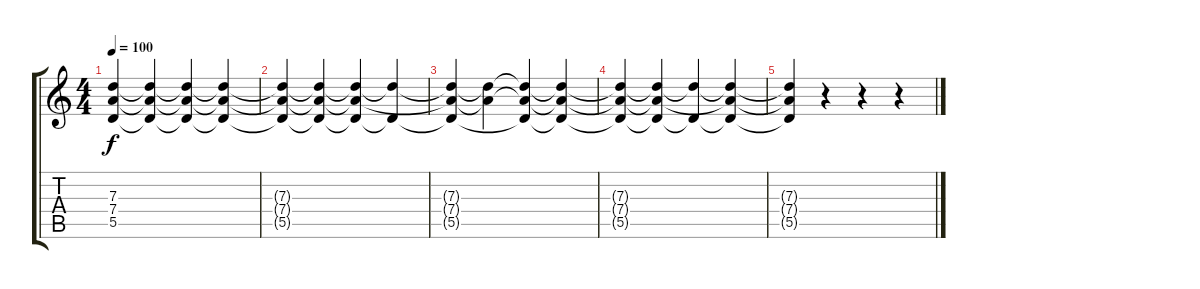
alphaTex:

\track "" {instrument distortionguitar}
\staff {score tabs}
\tuning (E4 B3 G3 D3 A2 E2) {hide}
\ts (4 4)
\tempo 100
\clef g2
\ks c
(7.3 7.4 5.5).4{dy f} (7.3{t} 7.4{t} 5.5{t}).4 (7.3{t} 7.4{t} 5.5{t}).4 (7.3{t} 7.4{t} 5.5{t}).4 |
(7.3{t} 7.4{t} 5.5{t}).4 (7.3{t} 7.4{t} 5.5{t}).4 (7.3{t} 7.4{t} 5.5{t}).4 (7.3{t} 5.5{t}).4 |
(7.3{t} 7.4{t} 5.5{t}).4 (7.3{t} 7.4{t}).4 (7.3{t} 7.4{t} 5.5{t}).4 (7.3{t} 7.4{t} 5.5{t}).4 |
(7.3{t} 7.4{t} 5.5{t}).4 (7.3{t} 7.4{t} 5.5{t}).4 (7.3{t} 5.5{t}).4 (7.3{t} 7.4{t} 5.5{t}).4 |
(7.3{t} 7.4{t} 5.5{t}).4 r.4 r.4 r.4
